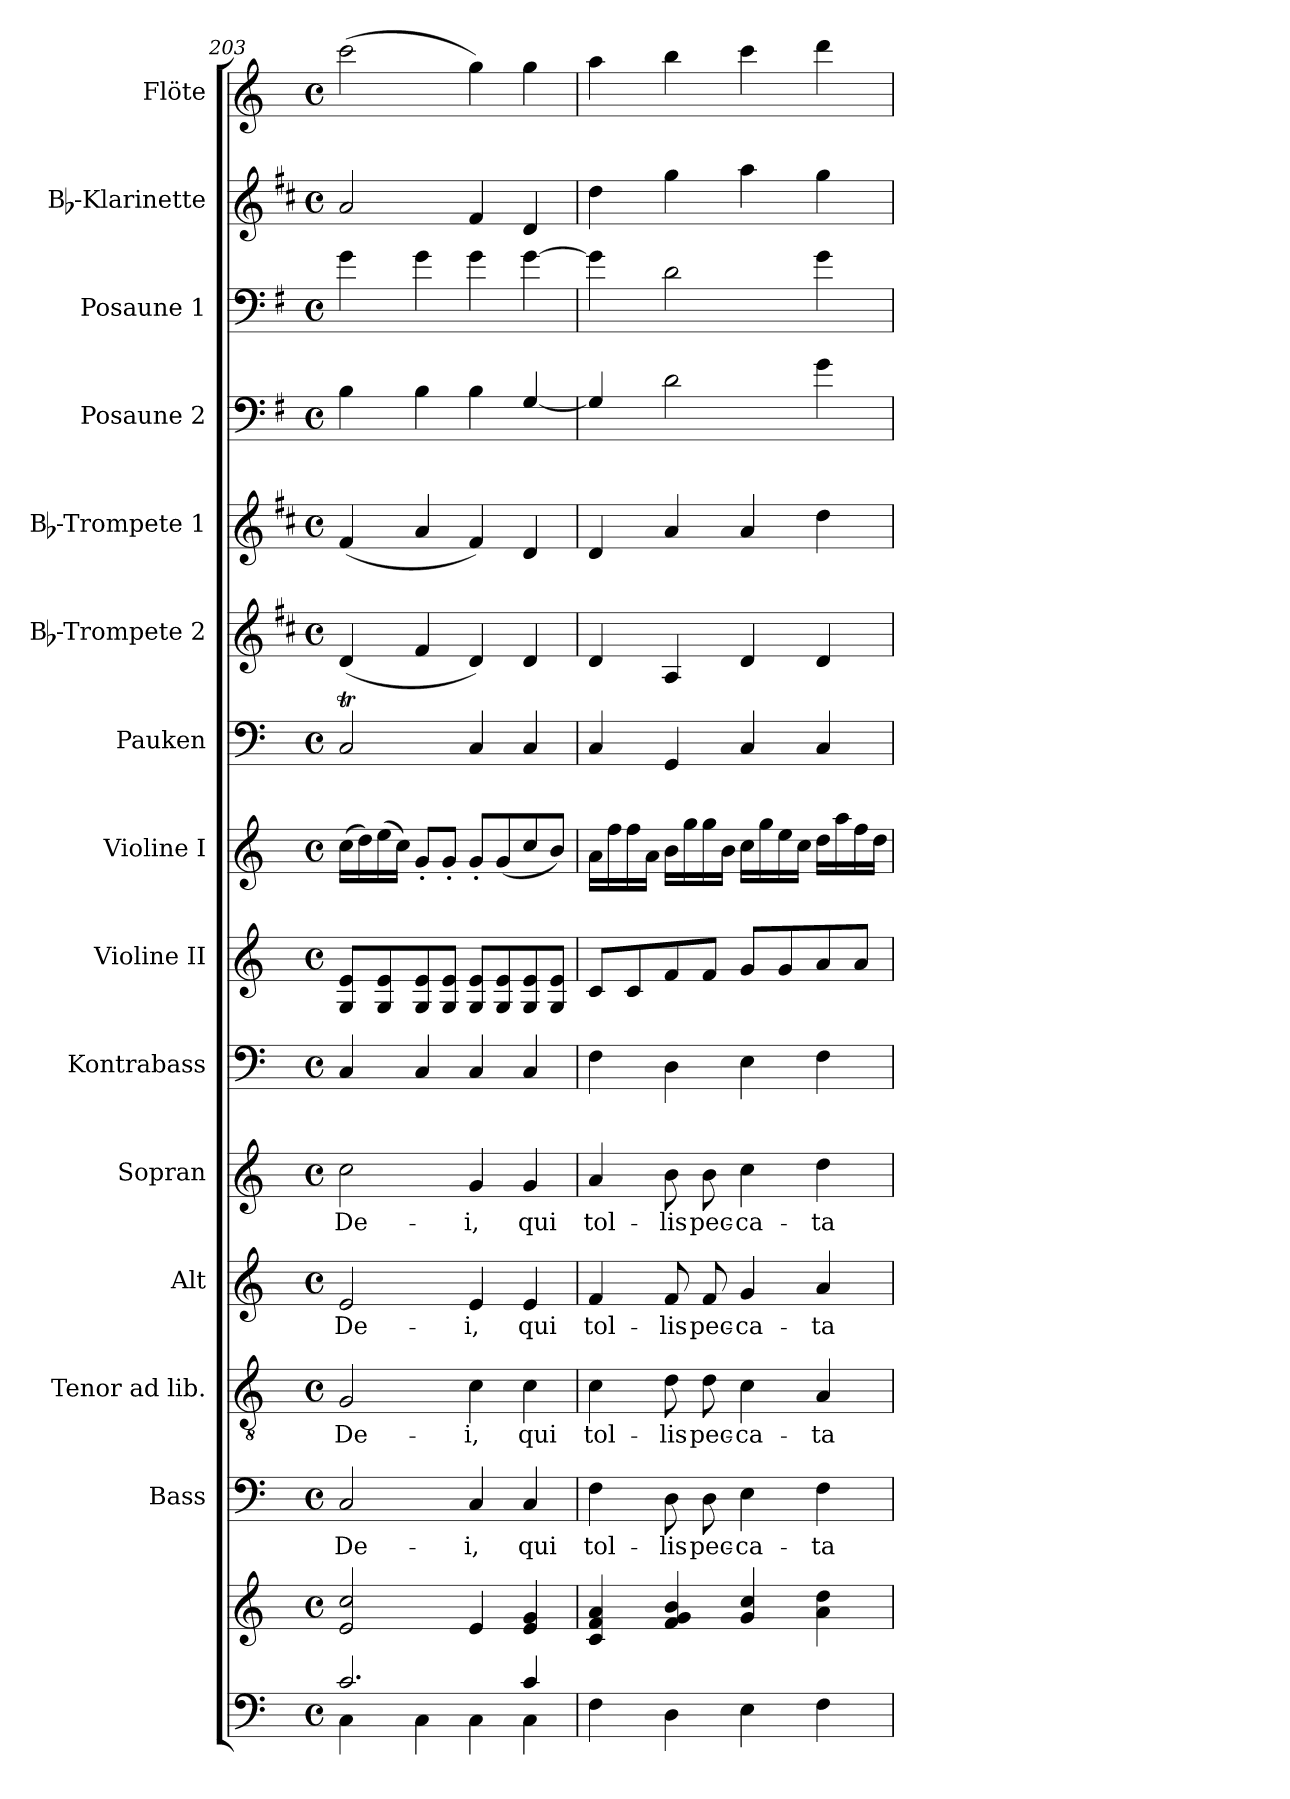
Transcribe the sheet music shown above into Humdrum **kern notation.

**kern	**kern	**kern	**text	**kern	**text	**kern	**text	**kern	**text	**kern	**kern	**kern	**kern	**kern	**kern	**kern	**kern	**kern	**kern
*part15	*part15	*part14	*part14	*part13	*part13	*part12	*part12	*part11	*part11	*part10	*part9	*part8	*part7	*part6	*part5	*part4	*part3	*part2	*part1
*staff16	*staff15	*staff14	*staff14	*staff13	*staff13	*staff12	*staff12	*staff11	*staff11	*staff10	*staff9	*staff8	*staff7	*staff6	*staff5	*staff4	*staff3	*staff2	*staff1
*	*	*I"Bass	*	*I"Tenor ad lib.	*	*I"Alt	*	*I"Sopran	*	*I"Kontrabass	*I"Violine II	*I"Violine I	*I"Pauken	*I"Bb-Trompete 2	*I"Bb-Trompete 1	*I"Posaune 2	*I"Posaune 1	*I"Bb-Klarinette	*I"Flöte
*	*	*I'B.	*	*I'T.	*	*I'A.	*	*I'S.	*	*I'Kb.	*I'Vl. II	*I'Vl. I	*I'Pk.	*I'Bb Trp. 2	*I'Bb Trp. 1	*I'Pos. 2	*I'Pos. 1	*I'Bb Kl.	*I'Fl.
*clefF4	*clefG2	*clefF4	*	*clefGv2	*	*clefG2	*	*clefG2	*	*clefF4	*clefG2	*clefG2	*clefF4	*clefG2	*clefG2	*clefF4	*clefF4	*clefG2	*clefG2
*	*	*	*	*	*	*	*	*	*	*ITrd7c12	*	*	*	*ITrd1c2	*ITrd1c2	*ITrd4c7	*ITrd4c7	*ITrd1c2	*
*k[]	*k[]	*k[]	*	*k[]	*	*k[]	*	*k[]	*	*k[]	*k[]	*k[]	*k[]	*k[]	*k[]	*k[]	*k[]	*k[]	*k[]
*C:	*C:	*C:	*	*C:	*	*C:	*	*C:	*	*C:	*C:	*C:	*C:	*C:	*C:	*C:	*C:	*C:	*C:
*M4/4	*M4/4	*M4/4	*	*M4/4	*	*M4/4	*	*M4/4	*	*M4/4	*M4/4	*M4/4	*M4/4	*M4/4	*M4/4	*M4/4	*M4/4	*M4/4	*M4/4
*met(c)	*met(c)	*met(c)	*	*met(c)	*	*met(c)	*	*met(c)	*	*met(c)	*met(c)	*met(c)	*met(c)	*met(c)	*met(c)	*met(c)	*met(c)	*met(c)	*met(c)
=203	=203	=203	=203	=203	=203	=203	=203	=203	=203	=203	=203	=203	=203	=203	=203	=203	=203	=203	=203
*^	*	*	*	*	*	*	*	*	*	*	*	*	*	*	*	*	*	*	*
!	!	!	!	!LO:LY:b	!	!LO:LY:b	!	!LO:LY:b	!	!LO:LY:b	!	!	!	!	!	!	!	!	!	!
2.c/	4C\	2e/ 2cc/	2C/	De-	2G/	De-	2e/	De-	2cc\	De-	4CC/	8G/ 8e/L	(>16cc\LL	2CT/	(<4c/	(<4e/	4E\	4c\	2g/	(>2ccc\
.	.	.	.	.	.	.	.	.	.	.	.	.	16dd\)	.	.	.	.	.	.	.
.	.	.	.	.	.	.	.	.	.	.	.	8G/ 8e/	(>16ee\	.	.	.	.	.	.	.
.	.	.	.	.	.	.	.	.	.	.	.	.	16cc\JJ)	.	.	.	.	.	.	.
.	4C\	.	.	.	.	.	.	.	.	.	4CC/	8G/ 8e/	8g'</L	.	4e/	4g/	4E\	4c\	.	.
.	.	.	.	.	.	.	.	.	.	.	.	8G/ 8e/J	8g'</J	.	.	.	.	.	.	.
!	!	!	!	!LO:LY:b	!	!LO:LY:b	!	!LO:LY:b	!	!LO:LY:b	!	!	!	!	!	!	!	!	!	!
.	4C\	4e/	4C/	-i,	4c\	-i,	4e/	-i,	4g/	-i,	4CC/	8G/ 8e/L	8g'</L	4CTTT/	4c/)	4e/)	4E\	4c\	4e/	4gg\)
.	.	.	.	.	.	.	.	.	.	.	.	8G/ 8e/	(<8g/	.	.	.	.	.	.	.
!	!	!	!	!LO:LY:b	!	!LO:LY:b	!	!LO:LY:b	!	!LO:LY:b	!	!	!	!	!	!	!	!	!	!
4c/	4C\	4e/ 4g/	4C/	qui	4c\	qui	4e/	qui	4g/	qui	4CC/	8G/ 8e/	8cc/	4C/	4c/	4c/	[4C/	[4c\	4c/	4gg\
.	.	.	.	.	.	.	.	.	.	.	.	8G/ 8e/J	8b/J)	.	.	.	.	.	.	.
*v	*v	*	*	*	*	*	*	*	*	*	*	*	*	*	*	*	*	*	*	*
!!LO:PB:g=z
=204	=204	=204	=204	=204	=204	=204	=204	=204	=204	=204	=204	=204	=204	=204	=204	=204	=204	=204	=204
!	!	!	!LO:LY:b	!	!LO:LY:b	!	!LO:LY:b	!	!LO:LY:b	!	!	!	!	!	!	!	!	!	!
4F\	4c/ 4f/ 4a/	4F\	tol-	4c\	tol-	4f/	tol-	4a/	tol-	4FF\	8c/L	16a\LL	4C/	4c/	4c/	4C/]	4c\]	4cc\	4aa\
.	.	.	.	.	.	.	.	.	.	.	.	16ff\	.	.	.	.	.	.	.
.	.	.	.	.	.	.	.	.	.	.	8c/	16ff\	.	.	.	.	.	.	.
.	.	.	.	.	.	.	.	.	.	.	.	16a\JJ	.	.	.	.	.	.	.
!	!	!	!LO:LY:b	!	!LO:LY:b	!	!LO:LY:b	!	!LO:LY:b	!	!	!	!	!	!	!	!	!	!
4D\	4f/ 4g/ 4b/	8D\	-lis	8d\	-lis	8f/	-lis	8b\	-lis	4DD\	8f/	16b\LL	4GG/	4G/	4g/	2G\	2G\	4ff\	4bb\
.	.	.	.	.	.	.	.	.	.	.	.	16gg\	.	.	.	.	.	.	.
!	!	!	!LO:LY:b	!	!LO:LY:b	!	!LO:LY:b	!	!LO:LY:b	!	!	!	!	!	!	!	!	!	!
.	.	8D\	pec-	8d\	pec-	8f/	pec-	8b\	pec-	.	8f/J	16gg\	.	.	.	.	.	.	.
.	.	.	.	.	.	.	.	.	.	.	.	16b\JJ	.	.	.	.	.	.	.
!	!	!	!LO:LY:b	!	!LO:LY:b	!	!LO:LY:b	!	!LO:LY:b	!	!	!	!	!	!	!	!	!	!
4E\	4g/ 4cc/	4E\	-ca-	4c\	-ca-	4g/	-ca-	4cc\	-ca-	4EE\	8g/L	16cc\LL	4C/	4c/	4g/	.	.	4gg\	4ccc\
.	.	.	.	.	.	.	.	.	.	.	.	16gg\	.	.	.	.	.	.	.
.	.	.	.	.	.	.	.	.	.	.	8g/	16ee\	.	.	.	.	.	.	.
.	.	.	.	.	.	.	.	.	.	.	.	16cc\JJ	.	.	.	.	.	.	.
!	!	!	!LO:LY:b	!	!LO:LY:b	!	!LO:LY:b	!	!LO:LY:b	!	!	!	!	!	!	!	!	!	!
4F\	4a\ 4dd\	4F\	-ta	4A/	-ta	4a/	-ta	4dd\	-ta	4FF\	8a/	16dd\LL	4C/	4c/	4cc\	4c\	4c\	4ff\	4ddd\
.	.	.	.	.	.	.	.	.	.	.	.	16aa\	.	.	.	.	.	.	.
.	.	.	.	.	.	.	.	.	.	.	8a/J	16ff\	.	.	.	.	.	.	.
.	.	.	.	.	.	.	.	.	.	.	.	16dd\JJ	.	.	.	.	.	.	.
=	=	=	=	=	=	=	=	=	=	=	=	=	=	=	=	=	=	=	=
*-	*-	*-	*-	*-	*-	*-	*-	*-	*-	*-	*-	*-	*-	*-	*-	*-	*-	*-	*-
